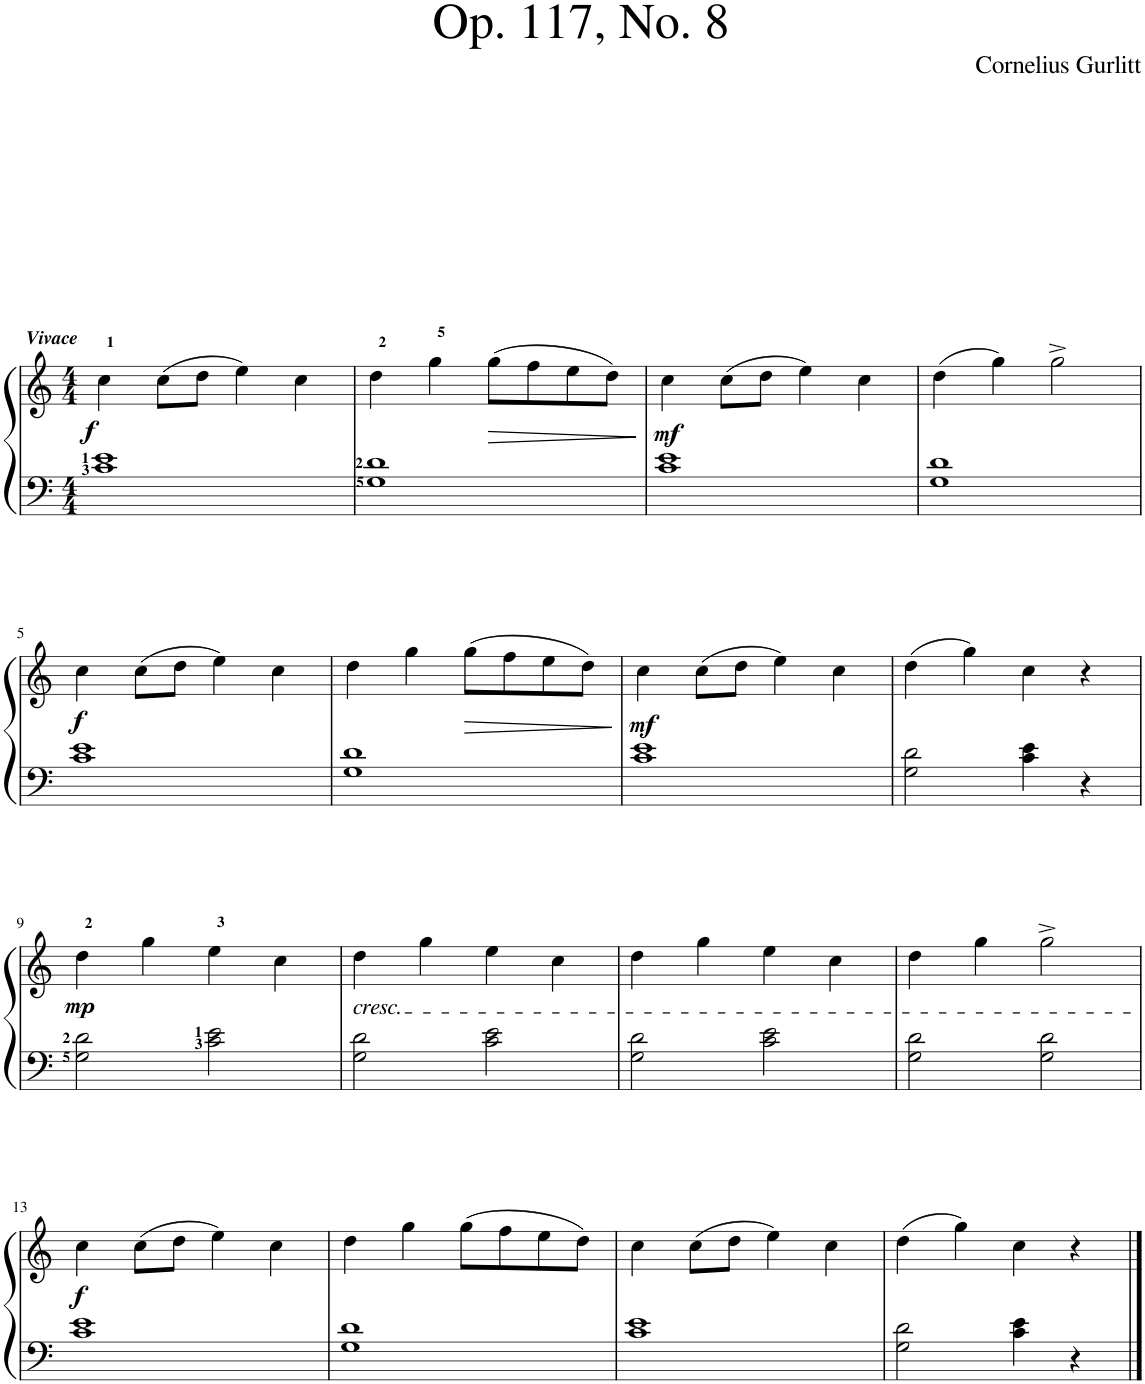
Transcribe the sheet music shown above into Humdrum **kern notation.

**kern	**kern	**dynam
*part1	*part1	*part1
*staff2	*staff1	*staff1/2
*I"Piano	*	*
*I'Pno.	*	*
*clefF4	*clefG2	*
*k[]	*k[]	*
*M4/4	*M4/4	*
=1	=1	=1
!	!LO:TX:a:Bi:t=Vivace	!
!	!	!LO:DY:b
1c 1e	4cc\	f
.	(8cc\L	.
.	8dd\J	.
.	4ee\)	.
.	4cc\	.
=2	=2	=2
1G 1d	4dd\	.
.	4gg\	.
!	!	!LO:HP:b
.	(8gg\L	>
.	8ff\	.
.	8ee\	.
.	8dd\J)	.
.	.	]
=3	=3	=3
!	!	!LO:DY:b
1c 1e	4cc\	mf
.	(8cc\L	.
.	8dd\J	.
.	4ee\)	.
.	4cc\	.
=4	=4	=4
1G 1d	(4dd\	.
.	4gg\)	.
.	2gg^\	.
!!LO:LB:g=z
=5	=5	=5
!	!	!LO:DY:b
1c 1e	4cc\	f
.	(8cc\L	.
.	8dd\J	.
.	4ee\)	.
.	4cc\	.
=6	=6	=6
1G 1d	4dd\	.
.	4gg\	.
!	!	!LO:HP:b
.	(8gg\L	>
.	8ff\	.
.	8ee\	.
.	8dd\J)	.
.	.	]
=7	=7	=7
!	!	!LO:DY:b
1c 1e	4cc\	mf
.	(8cc\L	.
.	8dd\J	.
.	4ee\)	.
.	4cc\	.
=8	=8	=8
2G\ 2d\	(4dd\	.
.	4gg\)	.
4c\ 4e\	4cc\	.
4r	4r	.
!!LO:LB:g=z
=9	=9	=9
!	!	!LO:DY:b
2G\ 2d\	4dd\	mp
.	4gg\	.
2c\ 2e\	4ee\	.
.	4cc\	.
=10	=10	=10
!	!LO:TX:b:i:t=cresc.	!
2G\ 2d\	4dd\	.
.	4gg\	.
2c\ 2e\	4ee\	.
.	4cc\	.
=11	=11	=11
2G\ 2d\	4dd\	.
.	4gg\	.
2c\ 2e\	4ee\	.
.	4cc\	.
=12	=12	=12
2G\ 2d\	4dd\	.
.	4gg\	.
2G\ 2d\	2gg^\	.
!!LO:LB:g=z
=13	=13	=13
!	!	!LO:DY:b
1c 1e	4cc\	f
.	(8cc\L	.
.	8dd\J	.
.	4ee\)	.
.	4cc\	.
=14	=14	=14
1G 1d	4dd\	.
.	4gg\	.
.	(8gg\L	.
.	8ff\	.
.	8ee\	.
.	8dd\J)	.
=15	=15	=15
1c 1e	4cc\	.
.	(8cc\L	.
.	8dd\J	.
.	4ee\)	.
.	4cc\	.
=16	=16	=16
2G\ 2d\	(4dd\	.
.	4gg\)	.
4c\ 4e\	4cc\	.
4r	4r	.
==	==	==
*-	*-	*-
